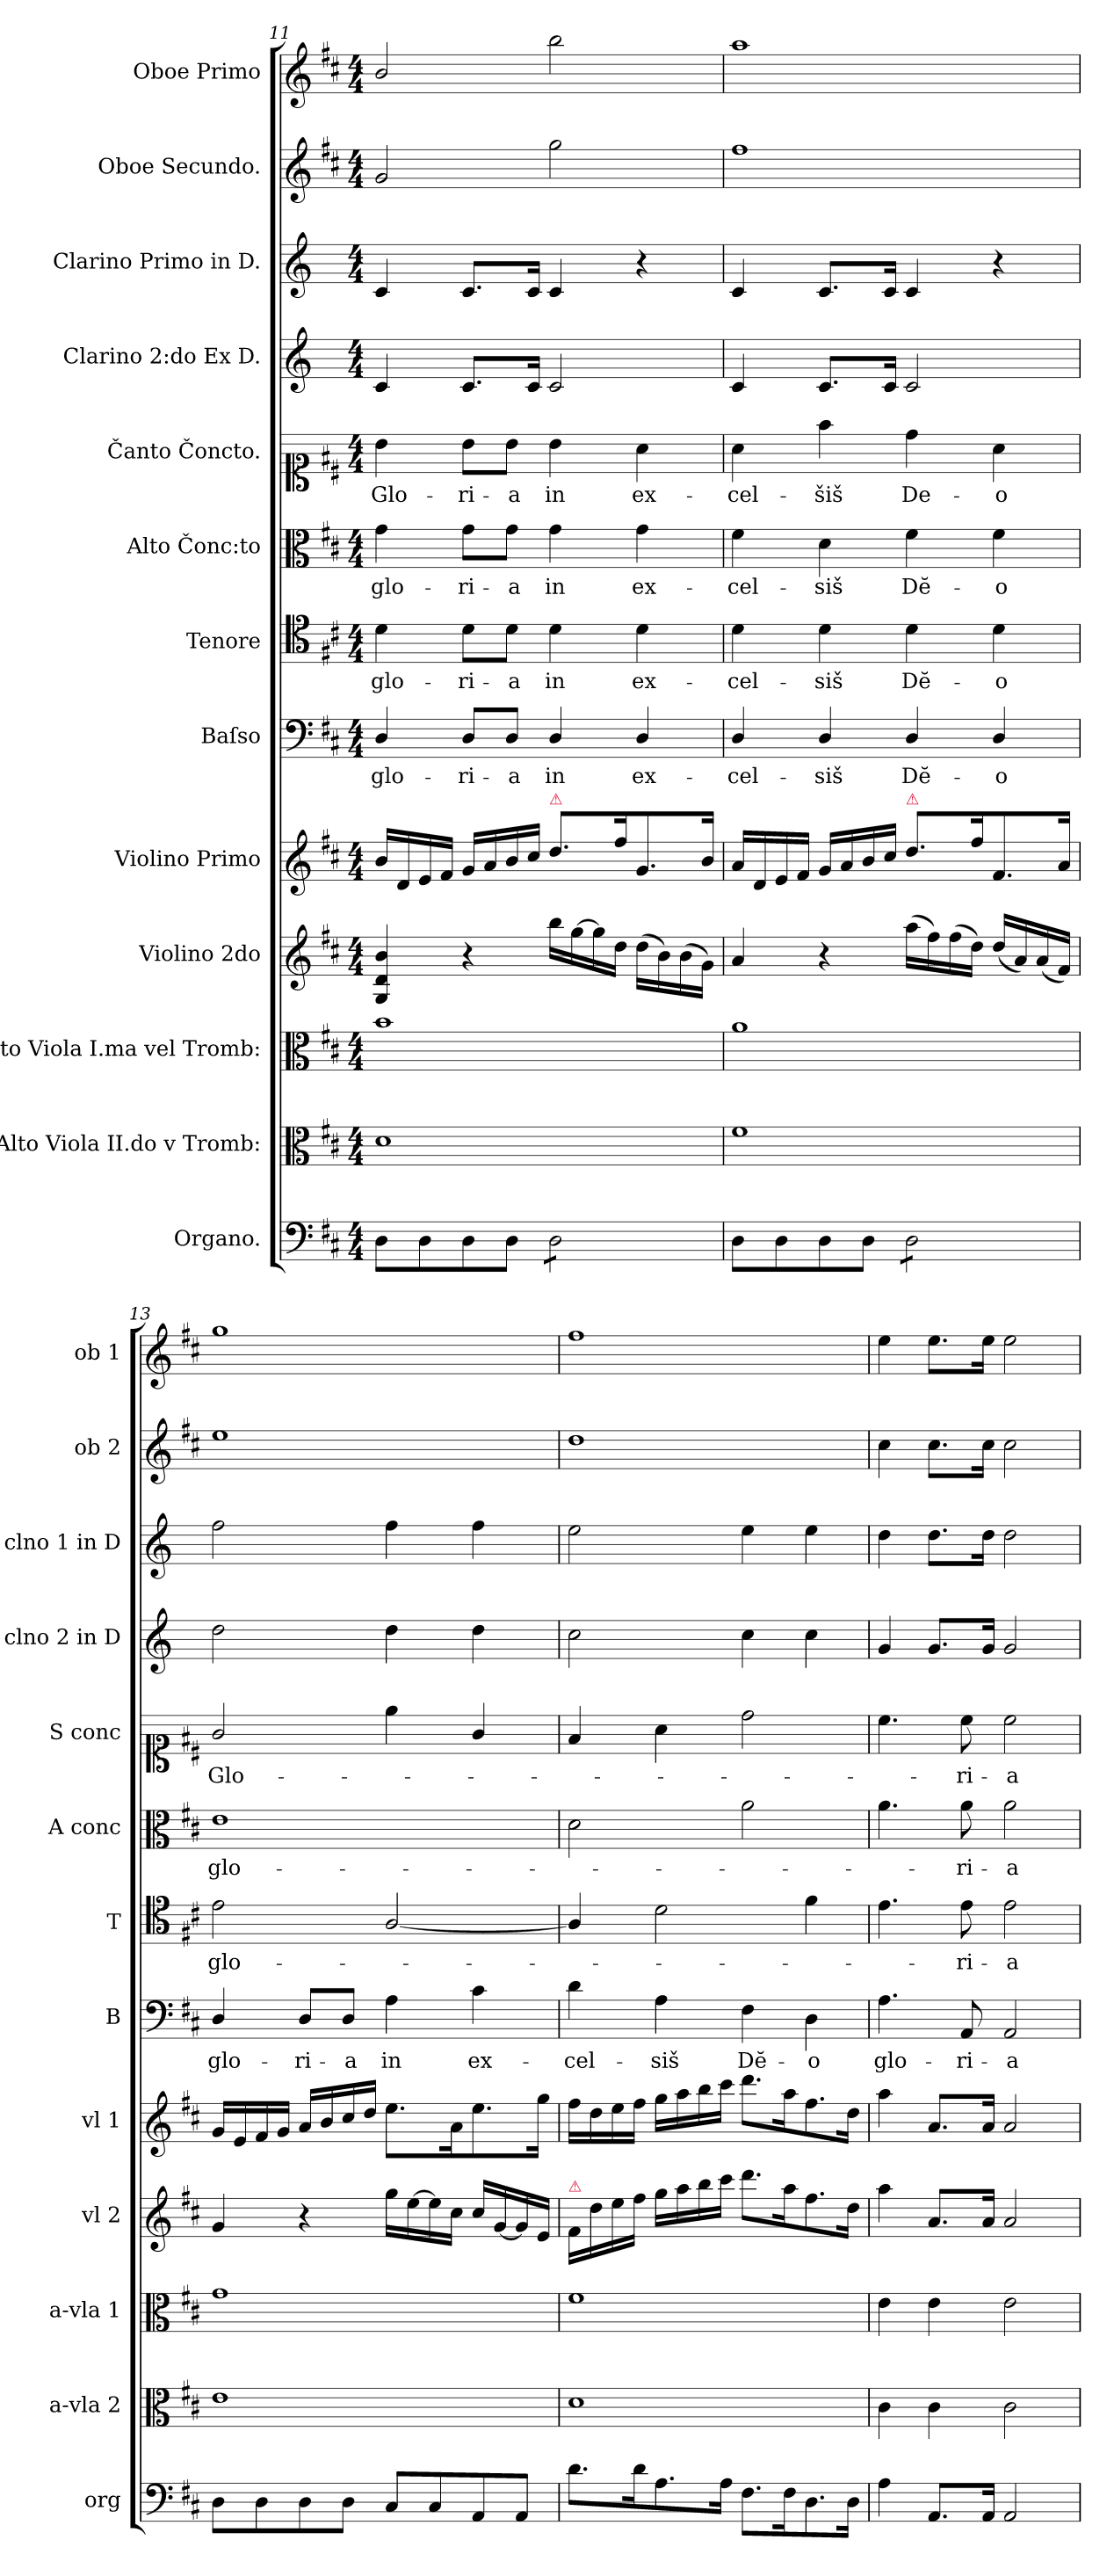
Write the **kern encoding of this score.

**kern	**kern	**kern	**kern	**kern	**kern	**text	**kern	**text	**kern	**text	**kern	**text	**kern	**kern	**kern	**kern
*part13	*part12	*part11	*part10	*part9	*part8	*part8	*part7	*part7	*part6	*part6	*part5	*part5	*part4	*part3	*part2	*part1
*staff13	*staff12	*staff11	*staff10	*staff9	*staff8	*staff8	*staff7	*staff7	*staff6	*staff6	*staff5	*staff5	*staff4	*staff3	*staff2	*staff1
*I"Organo.	*I"Alto Viola II.do v Tromb:	*I"Alto Viola I.ma vel Tromb:	*I"Violino 2do	*I"Violino Primo	*I"Baſso	*	*I"Tenore	*	*I"Alto Čonc:to	*	*I"Čanto Čoncto.	*	*I"Clarino 2:do Ex D.	*I"Clarino Primo in D.	*I"Oboe Secundo.	*I"Oboe Primo
*I'org	*I'a-vla 2	*I'a-vla 1	*I'vl 2	*I'vl 1	*I'B	*	*I'T	*	*I'A conc	*	*I'S conc	*	*I'clno 2 in D	*I'clno 1 in D	*I'ob 2	*I'ob 1
*clefF4	*clefC3	*clefC3	*clefG2	*clefG2	*clefF4	*	*clefC4	*	*clefC3	*	*clefC1	*	*clefG2	*clefG2	*clefG2	*clefG2
*	*	*	*	*	*	*	*	*	*	*	*	*	*ITrd-1c-2	*ITrd-1c-2	*	*
*k[f#c#]	*k[f#c#]	*k[f#c#]	*k[f#c#]	*k[f#c#]	*k[f#c#]	*	*k[f#c#]	*	*k[f#c#]	*	*k[f#c#]	*	*k[f#c#]	*k[f#c#]	*k[f#c#]	*k[f#c#]
*D:	*D:	*D:	*D:	*D:	*D:	*	*D:	*	*D:	*	*D:	*	*D:	*D:	*D:	*D:
*M4/4	*M4/4	*M4/4	*M4/4	*M4/4	*M4/4	*	*M4/4	*	*M4/4	*	*M4/4	*	*M4/4	*M4/4	*M4/4	*M4/4
=11	=11	=11	=11	=11	=11	=11	=11	=11	=11	=11	=11	=11	=11	=11	=11	=11
8D\L	1d	1b	4G/ 4d/ 4b/	16b/LL	4D/	glo-	4d\	glo-	4g\	glo-	4b\	Glo-	4d/	4d/	2g/	2b/
.	.	.	.	16d/	.	.	.	.	.	.	.	.	.	.	.	.
8D\	.	.	.	16e/	.	.	.	.	.	.	.	.	.	.	.	.
.	.	.	.	16f#/JJ	.	.	.	.	.	.	.	.	.	.	.	.
8D\	.	.	4r	16g/LL	8D/L	-ri-	8d\L	-ri-	8g\L	-ri-	8b\L	-ri-	8.d/L	8.d/L	.	.
.	.	.	.	16a/	.	.	.	.	.	.	.	.	.	.	.	.
8D\J	.	.	.	16b/	8D/J	-a	8d\J	-a	8g\J	-a	8b\J	-a	.	.	.	.
.	.	.	.	16cc#/JJ	.	.	.	.	.	.	.	.	16d/Jk	16d/Jk	.	.
!	!	!	!	!LO:TX:a:color=crimson:t=⚠	!	!	!	!	!	!	!	!	!	!	!	!
*tremolo	*	*	*	*	*	*	*	*	*	*	*	*	*	*	*	*
8D\L	.	.	16bb\LL	8.dd\L	4D/	in	4d\	in	4g\	in	4b\	in	2d/	4d/	2gg\	2bb\
.	.	.	[16gg\	.	.	.	.	.	.	.	.	.	.	.	.	.
8D\	.	.	16gg\]	.	.	.	.	.	.	.	.	.	.	.	.	.
.	.	.	16dd\JJ	16ff#\K	.	.	.	.	.	.	.	.	.	.	.	.
8D\	.	.	(16dd\LL	8.g/	4D/	ex-	4d\	ex-	4g\	ex-	4a\	ex-	.	4r	.	.
.	.	.	16b\)	.	.	.	.	.	.	.	.	.	.	.	.	.
8D\J	.	.	(16b\	.	.	.	.	.	.	.	.	.	.	.	.	.
*Xtremolo	*	*	*	*	*	*	*	*	*	*	*	*	*	*	*	*
.	.	.	16g\JJ)	16b/Jk	.	.	.	.	.	.	.	.	.	.	.	.
=12	=12	=12	=12	=12	=12	=12	=12	=12	=12	=12	=12	=12	=12	=12	=12	=12
8D\L	1f#	1a	4a/	16a/LL	4D/	-cel-	4d\	-cel-	4f#\	-cel-	4a\	-cel-	4d/	4d/	1ff#	1aa
.	.	.	.	16d/	.	.	.	.	.	.	.	.	.	.	.	.
8D\	.	.	.	16e/	.	.	.	.	.	.	.	.	.	.	.	.
.	.	.	.	16f#/JJ	.	.	.	.	.	.	.	.	.	.	.	.
8D\	.	.	4r	16g/LL	4D/	-siš	4d\	-siš	4d\	-siš	4ff#\	-šiš	8.d/L	8.d/L	.	.
.	.	.	.	16a/	.	.	.	.	.	.	.	.	.	.	.	.
8D\J	.	.	.	16b/	.	.	.	.	.	.	.	.	.	.	.	.
.	.	.	.	16cc#/JJ	.	.	.	.	.	.	.	.	16d/Jk	16d/Jk	.	.
!	!	!	!	!LO:TX:a:color=crimson:t=⚠	!	!	!	!	!	!	!	!	!	!	!	!
*tremolo	*	*	*	*	*	*	*	*	*	*	*	*	*	*	*	*
8D\L	.	.	(16aa\LL	8.dd\L	4D/	Dĕ-	4d\	Dĕ-	4f#\	Dĕ-	4dd\	De-	2d/	4d/	.	.
.	.	.	16ff#\)	.	.	.	.	.	.	.	.	.	.	.	.	.
8D\	.	.	(16ff#\	.	.	.	.	.	.	.	.	.	.	.	.	.
.	.	.	16dd\JJ)	16ff#\K	.	.	.	.	.	.	.	.	.	.	.	.
8D\	.	.	(16dd/LL	8.f#/	4D/	-o	4d\	-o	4f#\	-o	4a\	-o	.	4r	.	.
.	.	.	16a/)	.	.	.	.	.	.	.	.	.	.	.	.	.
8D\J	.	.	(16a/	.	.	.	.	.	.	.	.	.	.	.	.	.
*Xtremolo	*	*	*	*	*	*	*	*	*	*	*	*	*	*	*	*
.	.	.	16f#/JJ)	16a/Jk	.	.	.	.	.	.	.	.	.	.	.	.
=13	=13	=13	=13	=13	=13	=13	=13	=13	=13	=13	=13	=13	=13	=13	=13	=13
8D\L	1e	1g	4g/	16g/LL	4D/	glo-	2e\	glo-	1e	glo-	2g/	Glo-	2ee\	2gg\	1ee	1gg
.	.	.	.	16e/	.	.	.	.	.	.	.	.	.	.	.	.
8D\	.	.	.	16f#/	.	.	.	.	.	.	.	.	.	.	.	.
.	.	.	.	16g/JJ	.	.	.	.	.	.	.	.	.	.	.	.
8D\	.	.	4r	16a/LL	8D/L	-ri-	.	.	.	.	.	.	.	.	.	.
.	.	.	.	16b/	.	.	.	.	.	.	.	.	.	.	.	.
8D\J	.	.	.	16cc#/	8D/J	-a	.	.	.	.	.	.	.	.	.	.
.	.	.	.	16dd/JJ	.	.	.	.	.	.	.	.	.	.	.	.
8C#/L	.	.	16gg\LL	8.ee\L	4A\	in	[2A/	.	.	.	4ee\	.	4ee\	4gg\	.	.
.	.	.	[16ee\	.	.	.	.	.	.	.	.	.	.	.	.	.
8C#/	.	.	16ee\]	.	.	.	.	.	.	.	.	.	.	.	.	.
.	.	.	16cc#\JJ	16a\K	.	.	.	.	.	.	.	.	.	.	.	.
8AA/	.	.	16cc#/LL	8.ee\	4c#\	ex-	.	.	.	.	4g/	.	4ee\	4gg\	.	.
.	.	.	[16g/	.	.	.	.	.	.	.	.	.	.	.	.	.
8AA/J	.	.	16g/]	.	.	.	.	.	.	.	.	.	.	.	.	.
.	.	.	16e/JJ	16gg\Jk	.	.	.	.	.	.	.	.	.	.	.	.
=14	=14	=14	=14	=14	=14	=14	=14	=14	=14	=14	=14	=14	=14	=14	=14	=14
!	!	!	!LO:TX:a:color=crimson:t=⚠	!	!	!	!	!	!	!	!	!	!	!	!	!
8.d\L	1d	1f#	16f#/LL	16ff#\LL	4d\	-cel-	4A/]	.	2d\	.	4f#/	.	2dd\	2ff#\	1dd	1ff#
.	.	.	16dd\	16dd\	.	.	.	.	.	.	.	.	.	.	.	.
.	.	.	16ee\	16ee\	.	.	.	.	.	.	.	.	.	.	.	.
16d\K	.	.	16ff#\JJ	16ff#\JJ	.	.	.	.	.	.	.	.	.	.	.	.
8.A\	.	.	16gg\LL	16gg\LL	4A\	-siš	2d\	.	.	.	4a\	.	.	.	.	.
.	.	.	16aa\	16aa\	.	.	.	.	.	.	.	.	.	.	.	.
.	.	.	16bb\	16bb\	.	.	.	.	.	.	.	.	.	.	.	.
16A\Jk	.	.	16ccc#\JJ	16ccc#\JJ	.	.	.	.	.	.	.	.	.	.	.	.
8.F#\L	.	.	8.ddd\L	8.ddd\L	4F#\	Dĕ-	.	.	2a\	.	2dd\	.	4dd\	4ff#\	.	.
16F#\K	.	.	16aa\K	16aa\K	.	.	.	.	.	.	.	.	.	.	.	.
8.D\	.	.	8.ff#\	8.ff#\	4D\	-o	4f#\	.	.	.	.	.	4dd\	4ff#\	.	.
16D\Jk	.	.	16dd\Jk	16dd\Jk	.	.	.	.	.	.	.	.	.	.	.	.
=15	=15	=15	=15	=15	=15	=15	=15	=15	=15	=15	=15	=15	=15	=15	=15	=15
4A\	4c#\	4e\	4aa\	4aa\	4.A\	glo-	4.e\	.	4.a\	.	4.cc#\	.	4a/	4ee\	4cc#\	4ee\
8.AA/L	4c#\	4e\	8.a/L	8.a/L	.	.	.	.	.	.	.	.	8.a/L	8.ee\L	8.cc#\L	8.ee\L
.	.	.	.	.	8AA/	-ri-	8e\	-ri-	8a\	-ri-	8cc#\	-ri-	.	.	.	.
16AA/Jk	.	.	16a/Jk	16a/Jk	.	.	.	.	.	.	.	.	16a/Jk	16ee\Jk	16cc#\Jk	16ee\Jk
2AA/	2c#\	2e\	2a/	2a/	2AA/	-a	2e\	-a	2a\	-a	2cc#\	-a	2a/	2ee\	2cc#\	2ee\
=	=	=	=	=	=	=	=	=	=	=	=	=	=	=	=	=
*-	*-	*-	*-	*-	*-	*-	*-	*-	*-	*-	*-	*-	*-	*-	*-	*-
